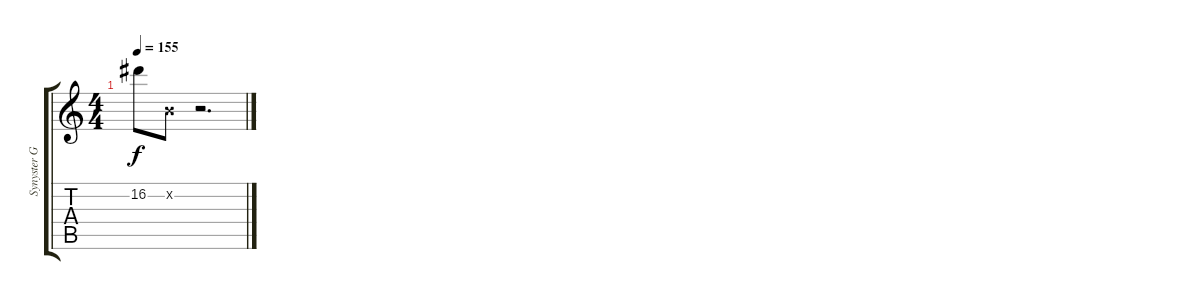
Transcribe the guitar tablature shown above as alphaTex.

\track ("Synyster Gates [Lead Guitar I]" "Synyster G") {solo instrument distortionguitar}
\staff {score tabs}
\tuning (E4 B3 G3 D3 A2 E2) {hide}
\ts (4 4)
\tempo 155
\clef g2
\ks c
16.2{t}.8{dy f} 0.2{x}.8 r.2{d}
